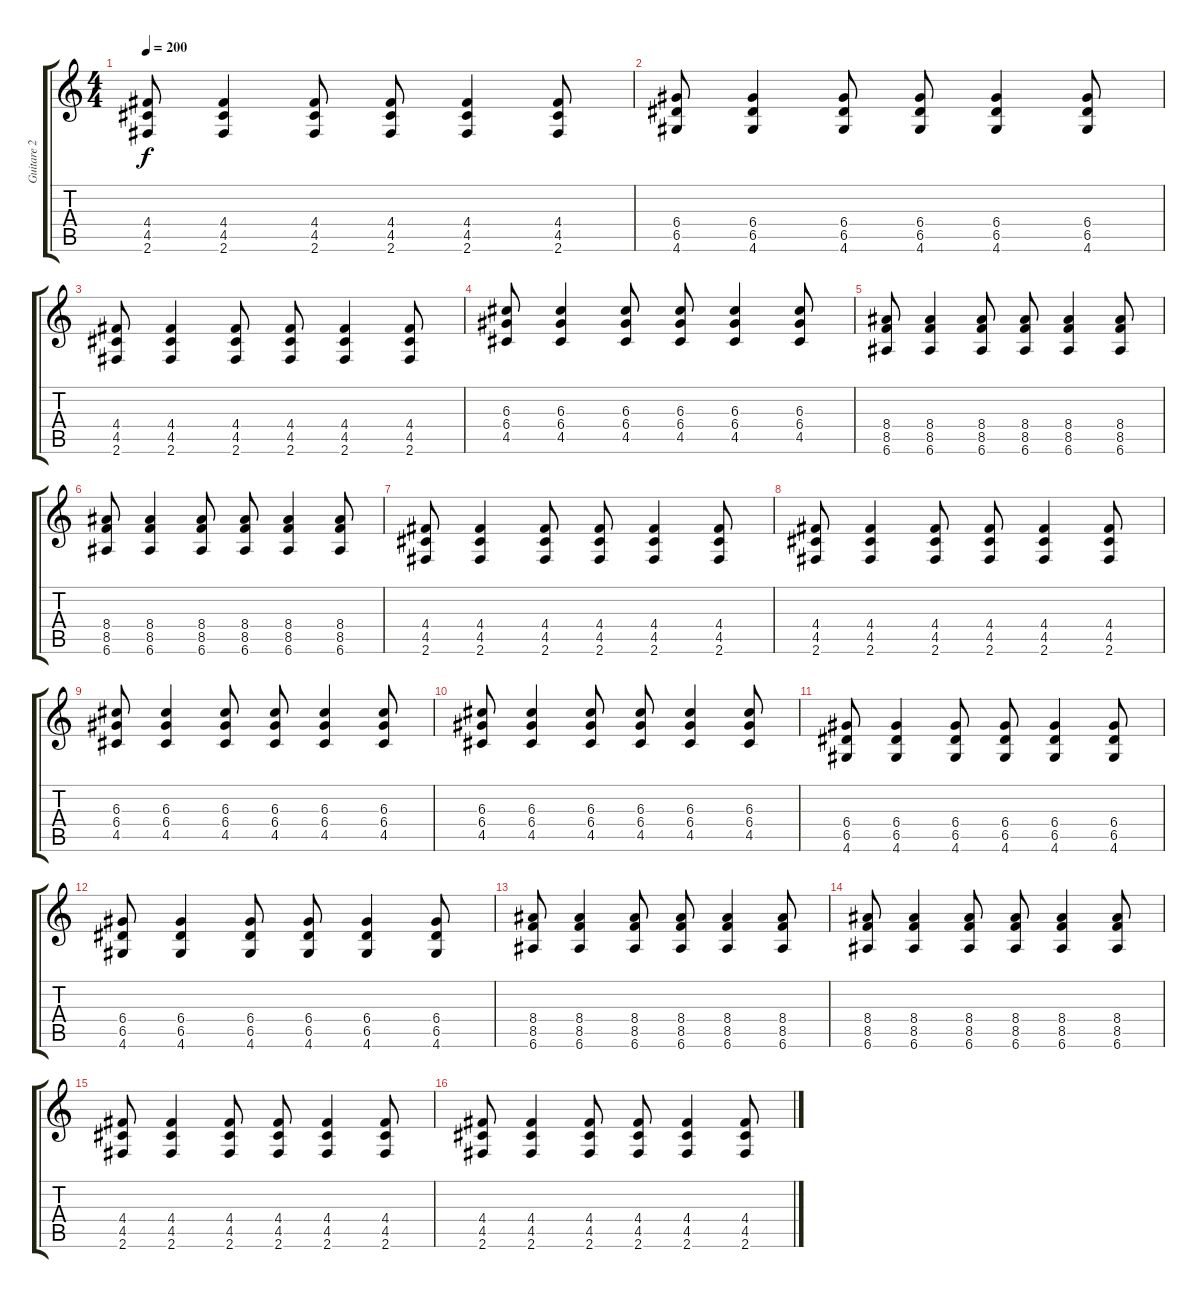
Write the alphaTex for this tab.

\track ("Guitare 2" "Guitare 2") {instrument distortionguitar}
\staff {score tabs}
\tuning (E4 B3 G3 D3 A2 E2) {hide}
\ts (4 4)
\tempo 200
\clef g2
\ks c
(4.4 4.5 2.6).8{dy f} (4.4 4.5 2.6).4 (4.4 4.5 2.6).8 (4.4 4.5 2.6).8 (4.4 4.5 2.6).4 (4.4 4.5 2.6).8 |
(6.4 6.5 4.6).8 (6.4 6.5 4.6).4 (6.4 6.5 4.6).8 (6.4 6.5 4.6).8 (6.4 6.5 4.6).4 (6.4 6.5 4.6).8 |
(4.4 4.5 2.6).8 (4.4 4.5 2.6).4 (4.4 4.5 2.6).8 (4.4 4.5 2.6).8 (4.4 4.5 2.6).4 (4.4 4.5 2.6).8 |
(6.3 6.4 4.5).8 (6.3 6.4 4.5).4 (6.3 6.4 4.5).8 (6.3 6.4 4.5).8 (6.3 6.4 4.5).4 (6.3 6.4 4.5).8 |
(8.4 8.5 6.6).8 (8.4 8.5 6.6).4 (8.4 8.5 6.6).8 (8.4 8.5 6.6).8 (8.4 8.5 6.6).4 (8.4 8.5 6.6).8 |
(8.4 8.5 6.6).8 (8.4 8.5 6.6).4 (8.4 8.5 6.6).8 (8.4 8.5 6.6).8 (8.4 8.5 6.6).4 (8.4 8.5 6.6).8 |
(4.4 4.5 2.6).8 (4.4 4.5 2.6).4 (4.4 4.5 2.6).8 (4.4 4.5 2.6).8 (4.4 4.5 2.6).4 (4.4 4.5 2.6).8 |
(4.4 4.5 2.6).8 (4.4 4.5 2.6).4 (4.4 4.5 2.6).8 (4.4 4.5 2.6).8 (4.4 4.5 2.6).4 (4.4 4.5 2.6).8 |
(6.3 6.4 4.5).8 (6.3 6.4 4.5).4 (6.3 6.4 4.5).8 (6.3 6.4 4.5).8 (6.3 6.4 4.5).4 (6.3 6.4 4.5).8 |
(6.3 6.4 4.5).8 (6.3 6.4 4.5).4 (6.3 6.4 4.5).8 (6.3 6.4 4.5).8 (6.3 6.4 4.5).4 (6.3 6.4 4.5).8 |
(6.4 6.5 4.6).8 (6.4 6.5 4.6).4 (6.4 6.5 4.6).8 (6.4 6.5 4.6).8 (6.4 6.5 4.6).4 (6.4 6.5 4.6).8 |
(6.4 6.5 4.6).8 (6.4 6.5 4.6).4 (6.4 6.5 4.6).8 (6.4 6.5 4.6).8 (6.4 6.5 4.6).4 (6.4 6.5 4.6).8 |
(8.4 8.5 6.6).8 (8.4 8.5 6.6).4 (8.4 8.5 6.6).8 (8.4 8.5 6.6).8 (8.4 8.5 6.6).4 (8.4 8.5 6.6).8 |
(8.4 8.5 6.6).8 (8.4 8.5 6.6).4 (8.4 8.5 6.6).8 (8.4 8.5 6.6).8 (8.4 8.5 6.6).4 (8.4 8.5 6.6).8 |
(4.4 4.5 2.6).8 (4.4 4.5 2.6).4 (4.4 4.5 2.6).8 (4.4 4.5 2.6).8 (4.4 4.5 2.6).4 (4.4 4.5 2.6).8 |
(4.4 4.5 2.6).8 (4.4 4.5 2.6).4 (4.4 4.5 2.6).8 (4.4 4.5 2.6).8 (4.4 4.5 2.6).4 (4.4 4.5 2.6).8
